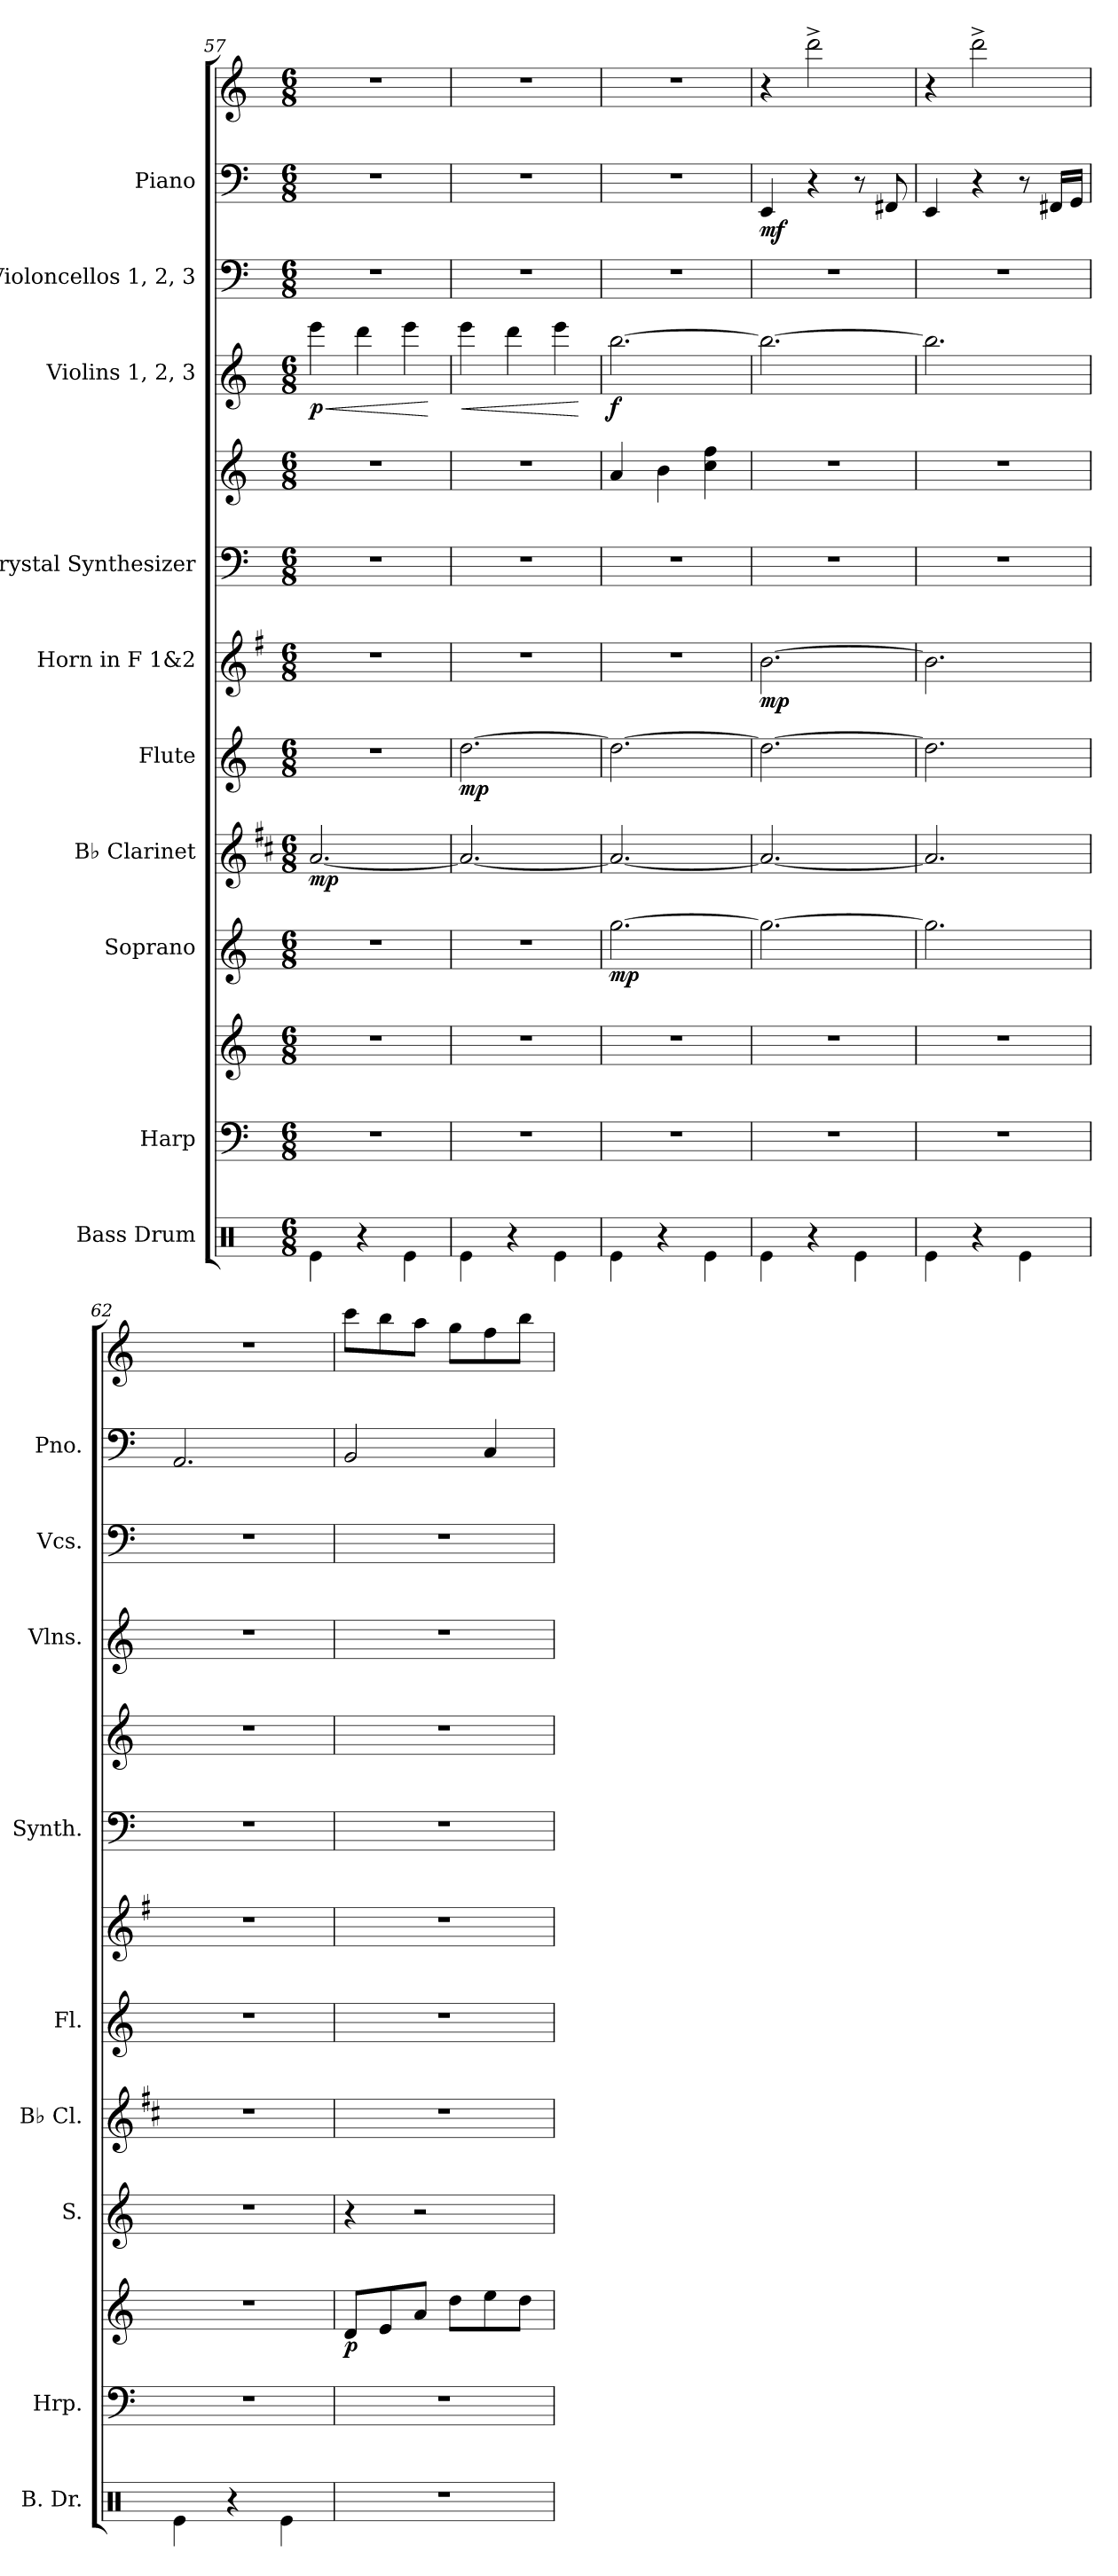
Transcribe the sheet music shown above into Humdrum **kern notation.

**kern	**kern	**kern	**dynam	**kern	**dynam	**kern	**dynam	**kern	**dynam	**kern	**dynam	**kern	**kern	**kern	**dynam	**kern	**kern	**kern	**dynam
*part10	*part9	*part9	*part9	*part8	*part8	*part7	*part7	*part6	*part6	*part5	*part5	*part4	*part4	*part3	*part3	*part2	*part1	*part1	*part1
*staff13	*staff12	*staff11	*staff11/12	*staff10	*staff10	*staff9	*staff9	*staff8	*staff8	*staff7	*staff7	*staff6	*staff5	*staff4	*staff4	*staff3	*staff2	*staff1	*staff1/2
*I"Bass Drum	*I"Harp	*	*	*I"Soprano	*	*I"B♭ Clarinet	*	*I"Flute	*	*I"Horn in F 1&amp;2	*	*I"Crystal Synthesizer	*	*I"Violins 1, 2, 3	*	*I"Violoncellos 1, 2, 3	*I"Piano	*	*
*I'B. Dr.	*I'Hrp.	*	*	*I'S.	*	*I'B♭ Cl.	*	*I'Fl.	*	*	*	*I'Synth.	*	*I'Vlns.	*	*I'Vcs.	*I'Pno.	*	*
*clefX	*clefF4	*clefG2	*	*clefG2	*	*clefG2	*	*clefG2	*	*clefG2	*	*clefF4	*clefG2	*clefG2	*	*clefF4	*clefF4	*clefG2	*
*	*	*	*	*	*	*ITrd1c2	*	*	*	*ITrd4c7	*	*	*	*	*	*	*	*	*
*k[]	*k[]	*k[]	*	*k[]	*	*k[]	*	*k[]	*	*k[]	*	*k[]	*k[]	*k[]	*	*k[]	*k[]	*k[]	*
*M6/8	*M6/8	*M6/8	*	*M6/8	*	*M6/8	*	*M6/8	*	*M6/8	*	*M6/8	*M6/8	*M6/8	*	*M6/8	*M6/8	*M6/8	*
=57	=57	=57	=57	=57	=57	=57	=57	=57	=57	=57	=57	=57	=57	=57	=57	=57	=57	=57	=57
!	!	!	!	!	!	!	!LO:DY:b	!	!	!	!	!	!	!	!LO:HP:b	!	!	!	!
!	!	!	!	!	!	!	!	!	!	!	!	!	!	!	!LO:DY:n=1:b	!	!	!	!
4Re\	2.r	2.r	.	2.r	.	[2.g/	mp	2.r	.	2.r	.	2.r	2.r	4eee\	< p	2.r	2.r	2.r	.
4r	.	.	.	.	.	.	.	.	.	.	.	.	.	4ddd\	.	.	.	.	.
4Re\	.	.	.	.	.	.	.	.	.	.	.	.	.	4eee\	.	.	.	.	.
.	.	.	.	.	.	.	.	.	.	.	.	.	.	.	[	.	.	.	.
=58	=58	=58	=58	=58	=58	=58	=58	=58	=58	=58	=58	=58	=58	=58	=58	=58	=58	=58	=58
!	!	!	!	!	!	!	!	!	!LO:DY:b	!	!	!	!	!	!LO:HP:b	!	!	!	!
4Re\	2.r	2.r	.	2.r	.	2.g/_	.	[2.dd\	mp	2.r	.	2.r	2.r	4eee\	<	2.r	2.r	2.r	.
4r	.	.	.	.	.	.	.	.	.	.	.	.	.	4ddd\	.	.	.	.	.
4Re\	.	.	.	.	.	.	.	.	.	.	.	.	.	4eee\	.	.	.	.	.
.	.	.	.	.	.	.	.	.	.	.	.	.	.	.	[	.	.	.	.
=59	=59	=59	=59	=59	=59	=59	=59	=59	=59	=59	=59	=59	=59	=59	=59	=59	=59	=59	=59
!	!	!	!	!	!LO:DY:b	!	!	!	!	!	!	!	!	!	!LO:DY:b	!	!	!	!
4Re\	2.r	2.r	.	[2.gg\	mp	2.g/_	.	2.dd\_	.	2.r	.	2.r	4a/	[2.bb\	f	2.r	2.r	2.r	.
4r	.	.	.	.	.	.	.	.	.	.	.	.	4b\	.	.	.	.	.	.
4Re\	.	.	.	.	.	.	.	.	.	.	.	.	4cc\ 4ff\	.	.	.	.	.	.
=60	=60	=60	=60	=60	=60	=60	=60	=60	=60	=60	=60	=60	=60	=60	=60	=60	=60	=60	=60
!	!	!	!	!	!	!	!	!	!	!	!LO:DY:b	!	!	!	!	!	!	!	!LO:DY:b=2
4Re\	2.r	2.r	.	2.gg\_	.	2.g/_	.	2.dd\_	.	[2.e\	mp	2.r	2.r	2.bb\_	.	2.r	4EE/	4r	mf
4r	.	.	.	.	.	.	.	.	.	.	.	.	.	.	.	.	4r	2ddd^\	.
4Re\	.	.	.	.	.	.	.	.	.	.	.	.	.	.	.	.	8r	.	.
.	.	.	.	.	.	.	.	.	.	.	.	.	.	.	.	.	8FF#X/	.	.
=61	=61	=61	=61	=61	=61	=61	=61	=61	=61	=61	=61	=61	=61	=61	=61	=61	=61	=61	=61
4Re\	2.r	2.r	.	2.gg\]	.	2.g/]	.	2.dd\]	.	2.e\]	.	2.r	2.r	2.bb\]	.	2.r	4EE/	4r	.
4r	.	.	.	.	.	.	.	.	.	.	.	.	.	.	.	.	4r	2ddd^\	.
4Re\	.	.	.	.	.	.	.	.	.	.	.	.	.	.	.	.	8r	.	.
.	.	.	.	.	.	.	.	.	.	.	.	.	.	.	.	.	16FF#X/LL	.	.
.	.	.	.	.	.	.	.	.	.	.	.	.	.	.	.	.	16GG/JJ	.	.
=62	=62	=62	=62	=62	=62	=62	=62	=62	=62	=62	=62	=62	=62	=62	=62	=62	=62	=62	=62
4Re\	2.r	2.r	.	2.r	.	2.r	.	2.r	.	2.r	.	2.r	2.r	2.r	.	2.r	2.AA/	2.r	.
4r	.	.	.	.	.	.	.	.	.	.	.	.	.	.	.	.	.	.	.
4Re\	.	.	.	.	.	.	.	.	.	.	.	.	.	.	.	.	.	.	.
!!LO:PB:g=z
=63	=63	=63	=63	=63	=63	=63	=63	=63	=63	=63	=63	=63	=63	=63	=63	=63	=63	=63	=63
!	!	!	!LO:DY:b	!	!	!	!	!	!	!	!	!	!	!	!	!	!	!	!
2.r	2.r	8d/L	p	4r	.	2.r	.	2.r	.	2.r	.	2.r	2.r	2.r	.	2.r	2BB/	8ccc\L	.
.	.	8e/	.	.	.	.	.	.	.	.	.	.	.	.	.	.	.	8bb\	.
.	.	8a/J	.	2r	.	.	.	.	.	.	.	.	.	.	.	.	.	8aa\J	.
.	.	8dd\L	.	.	.	.	.	.	.	.	.	.	.	.	.	.	.	8gg\L	.
.	.	8ee\	.	.	.	.	.	.	.	.	.	.	.	.	.	.	4C/	8ff\	.
.	.	8dd\J	.	.	.	.	.	.	.	.	.	.	.	.	.	.	.	8bb\J	.
=	=	=	=	=	=	=	=	=	=	=	=	=	=	=	=	=	=	=	=
*-	*-	*-	*-	*-	*-	*-	*-	*-	*-	*-	*-	*-	*-	*-	*-	*-	*-	*-	*-
